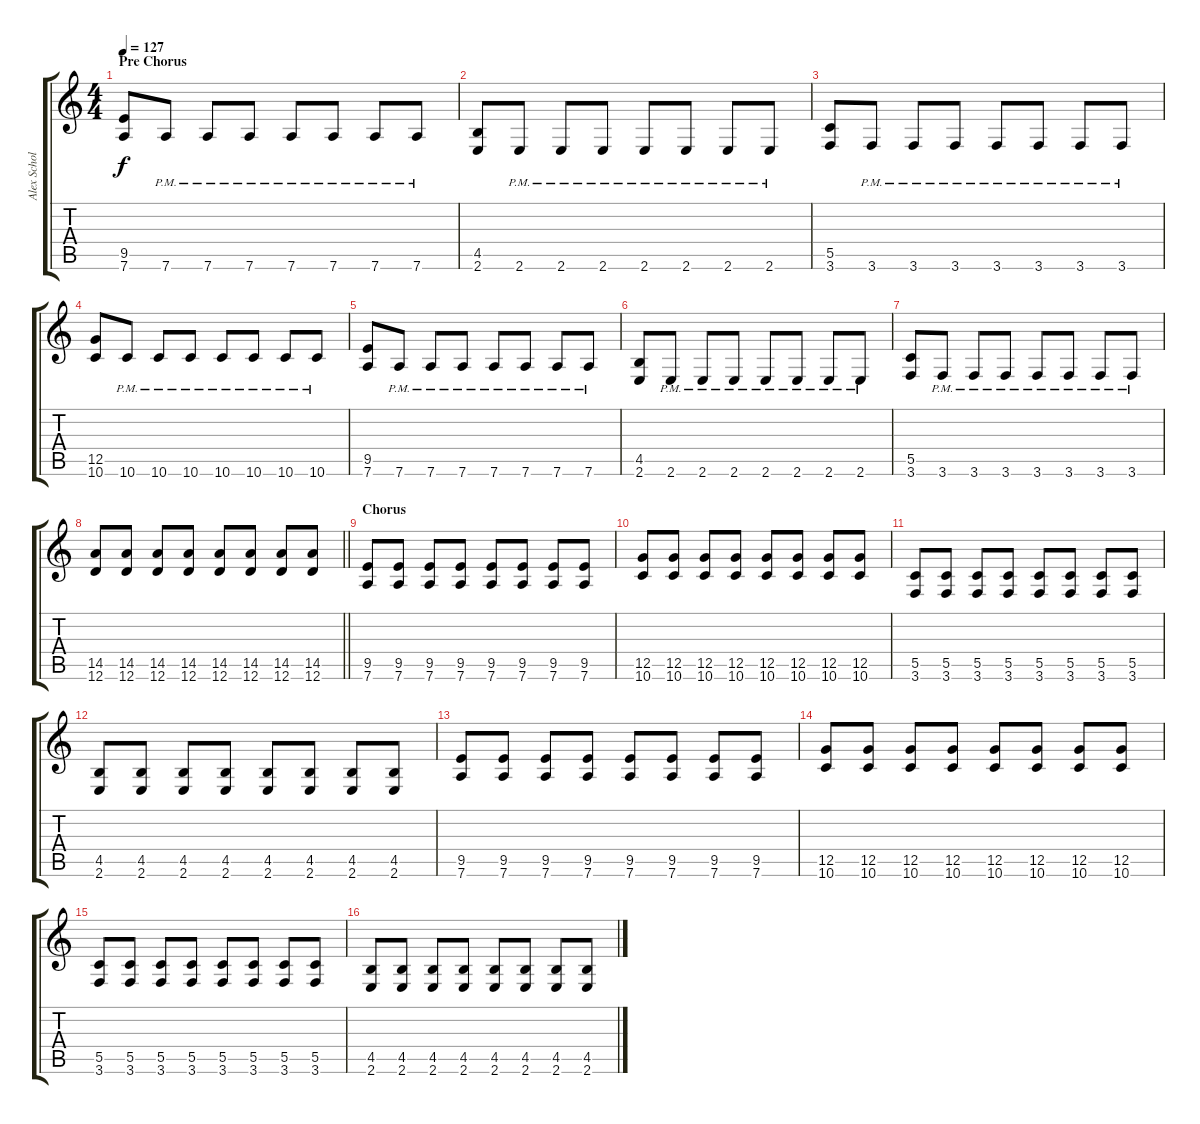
\track ("Alex Scholpp " "Alex Schol") {instrument distortionguitar}
\staff {score tabs}
\tuning (D4 A3 F3 C3 G2 D2) {hide}
\ts (4 4)
\section ("" "Pre Chorus")
\tempo 127
\clef g2
\ks c
(9.5 7.6).8{dy f} 7.6{pm}.8 7.6{pm}.8 7.6{pm}.8 7.6{pm}.8 7.6{pm}.8 7.6{pm}.8 7.6{pm}.8 |
(4.5 2.6).8 2.6{pm}.8 2.6{pm}.8 2.6{pm}.8 2.6{pm}.8 2.6{pm}.8 2.6{pm}.8 2.6{pm}.8 |
(5.5 3.6).8 3.6{pm}.8 3.6{pm}.8 3.6{pm}.8 3.6{pm}.8 3.6{pm}.8 3.6{pm}.8 3.6{pm}.8 |
(12.5 10.6).8 10.6{pm}.8 10.6{pm}.8 10.6{pm}.8 10.6{pm}.8 10.6{pm}.8 10.6{pm}.8 10.6{pm}.8 |
(9.5 7.6).8 7.6{pm}.8 7.6{pm}.8 7.6{pm}.8 7.6{pm}.8 7.6{pm}.8 7.6{pm}.8 7.6{pm}.8 |
(4.5 2.6).8 2.6{pm}.8 2.6{pm}.8 2.6{pm}.8 2.6{pm}.8 2.6{pm}.8 2.6{pm}.8 2.6{pm}.8 |
(5.5 3.6).8 3.6{pm}.8 3.6{pm}.8 3.6{pm}.8 3.6{pm}.8 3.6{pm}.8 3.6{pm}.8 3.6{pm}.8 |
\barLineRight lightlight
(14.5 12.6).8 (14.5 12.6).8 (14.5 12.6).8 (14.5 12.6).8 (14.5 12.6).8 (14.5 12.6).8 (14.5 12.6).8 (14.5 12.6).8 |
\section ("" "Chorus")
(9.5 7.6).8 (9.5 7.6).8 (9.5 7.6).8 (9.5 7.6).8 (9.5 7.6).8 (9.5 7.6).8 (9.5 7.6).8 (9.5 7.6).8 |
(12.5 10.6).8 (12.5 10.6).8 (12.5 10.6).8 (12.5 10.6).8 (12.5 10.6).8 (12.5 10.6).8 (12.5 10.6).8 (12.5 10.6).8 |
(5.5 3.6).8 (5.5 3.6).8 (5.5 3.6).8 (5.5 3.6).8 (5.5 3.6).8 (5.5 3.6).8 (5.5 3.6).8 (5.5 3.6).8 |
(4.5 2.6).8 (4.5 2.6).8 (4.5 2.6).8 (4.5 2.6).8 (4.5 2.6).8 (4.5 2.6).8 (4.5 2.6).8 (4.5 2.6).8 |
(9.5 7.6).8 (9.5 7.6).8 (9.5 7.6).8 (9.5 7.6).8 (9.5 7.6).8 (9.5 7.6).8 (9.5 7.6).8 (9.5 7.6).8 |
(12.5 10.6).8 (12.5 10.6).8 (12.5 10.6).8 (12.5 10.6).8 (12.5 10.6).8 (12.5 10.6).8 (12.5 10.6).8 (12.5 10.6).8 |
(5.5 3.6).8 (5.5 3.6).8 (5.5 3.6).8 (5.5 3.6).8 (5.5 3.6).8 (5.5 3.6).8 (5.5 3.6).8 (5.5 3.6).8 |
(4.5 2.6).8 (4.5 2.6).8 (4.5 2.6).8 (4.5 2.6).8 (4.5 2.6).8 (4.5 2.6).8 (4.5 2.6).8 (4.5 2.6).8
